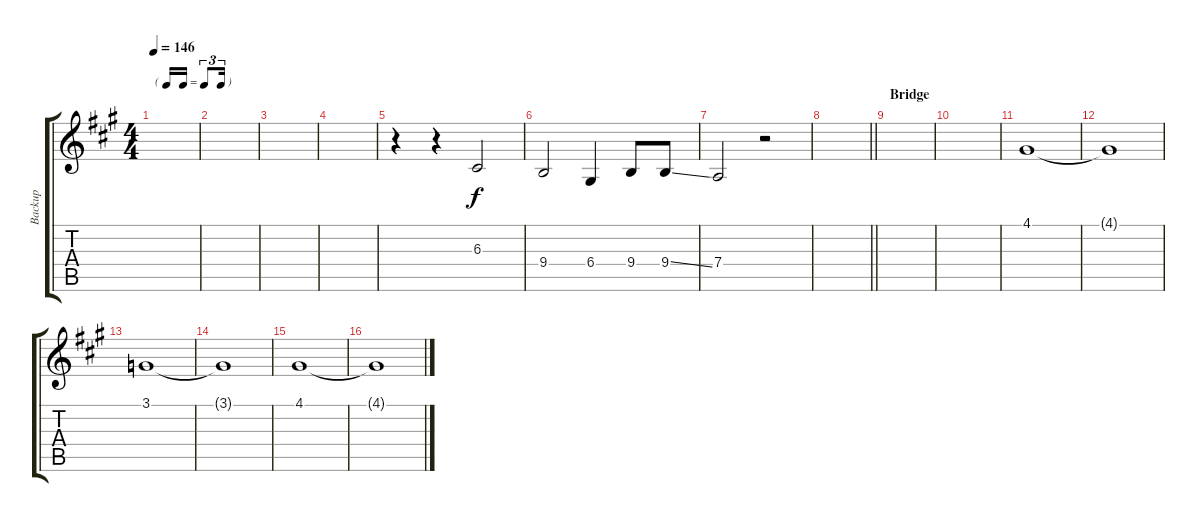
\track ("Backup" "Backup") {instrument viola}
\staff {score tabs}
\tuning (E4 B3 G3 D3 A2 E2) {hide}
\ts (4 4)
\tf triplet16th
\tempo 146
\clef g2
\ks a
|
|
|
|
r.4 r.4 6.3.2 |
9.4.2 6.4.4 9.4.8 9.4{ss}.8 |
7.4.2 r.2 |
\barLineRight lightlight
|
\section ("" "Bridge")
|
|
4.1.1 |
4.1{t}.1 |
3.1.1 |
3.1{t}.1 |
4.1.1 |
4.1{t}.1
